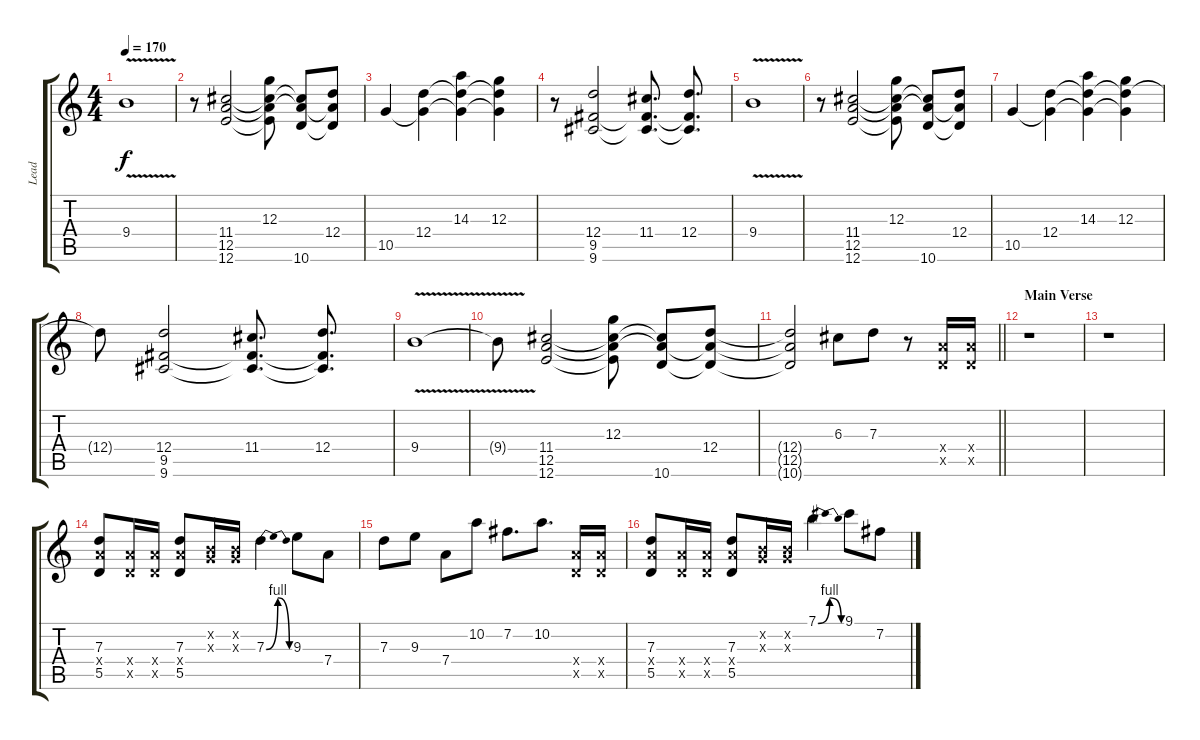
\track ("Lead" "Lead") {instrument distortionguitar}
\staff {score tabs}
\tuning (E4 B3 G3 D3 A2 E2) {hide}
\ts (4 4)
\tempo 170
\clef g2
\ks c
9.4{v}.1{dy f} |
r.8 (11.4 12.5 12.6).2 (12.3 11.4{t} 12.5{t} 12.6{t}).8 (11.4{t} 12.5{t} 10.6).8 (12.4 12.5{t} 10.6{t}).8 |
10.5.4 (12.4 10.5{t}).4 (14.3 12.4{t} 10.5{t}).4 (12.3 12.4{t} 10.5{t}).4 |
r.8 (12.4 9.5 9.6).2 (11.4 9.5{t} 9.6{t}).8{d} (12.4 9.5{t} 9.6{t}).8{d} |
9.4{v}.1 |
r.8 (11.4 12.5 12.6).2 (12.3 11.4{t} 12.5{t} 12.6{t}).8 (11.4{t} 12.5{t} 10.6).8 (12.4 12.5{t} 10.6{t}).8 |
10.5.4 (12.4 10.5{t}).4 (14.3 12.4{t} 10.5{t}).4 (12.3 12.4{t} 10.5{t}).4 |
12.4{t}.8 (12.4 9.5 9.6).2 (11.4 9.5{t} 9.6{t}).8{d} (12.4 9.5{t} 9.6{t}).8{d} |
9.4{v}.1 |
9.4{t}.8 (11.4 12.5 12.6).2 (12.3 11.4{t} 12.5{t} 12.6{t}).8 (11.4{t} 12.5{t} 10.6).8 (12.4 12.5{t} 10.6{t}).8 |
\barLineRight lightlight
(12.4{t} 12.5{t} 10.6{t}).2 6.3.8 7.3.8 r.8 (7.4{x} 5.5{x}).16 (7.4{x} 5.5{x}).16 |
\section ("" "Main Verse")
r.1 |
r.1 |
(7.3 7.4{x} 5.5).8 (7.4{x} 5.5{x}).16 (7.4{x} 5.5{x}).16 (7.3 7.4{x} 5.5).8 (0.2{x} 0.3{x}).16 (0.2{x} 0.3{x}).16 7.3{be (bendrelease 0 0 30 4 45 4 60 0)}.4 9.3.8 7.4.8 |
7.3.8 9.3.8 7.4.8 10.2.8 7.2.8{d} 10.2.8{d} (7.4{x} 5.5{x}).16 (7.4{x} 5.5{x}).16 |
(7.3 7.4{x} 5.5).8 (7.4{x} 5.5{x}).16 (7.4{x} 5.5{x}).16 (7.3 7.4{x} 5.5).8 (0.2{x} 0.3{x}).16 (0.2{x} 0.3{x}).16 7.1{be (bendrelease 0 0 30 4 45 4 60 0)}.4 9.1.8 7.2.8
